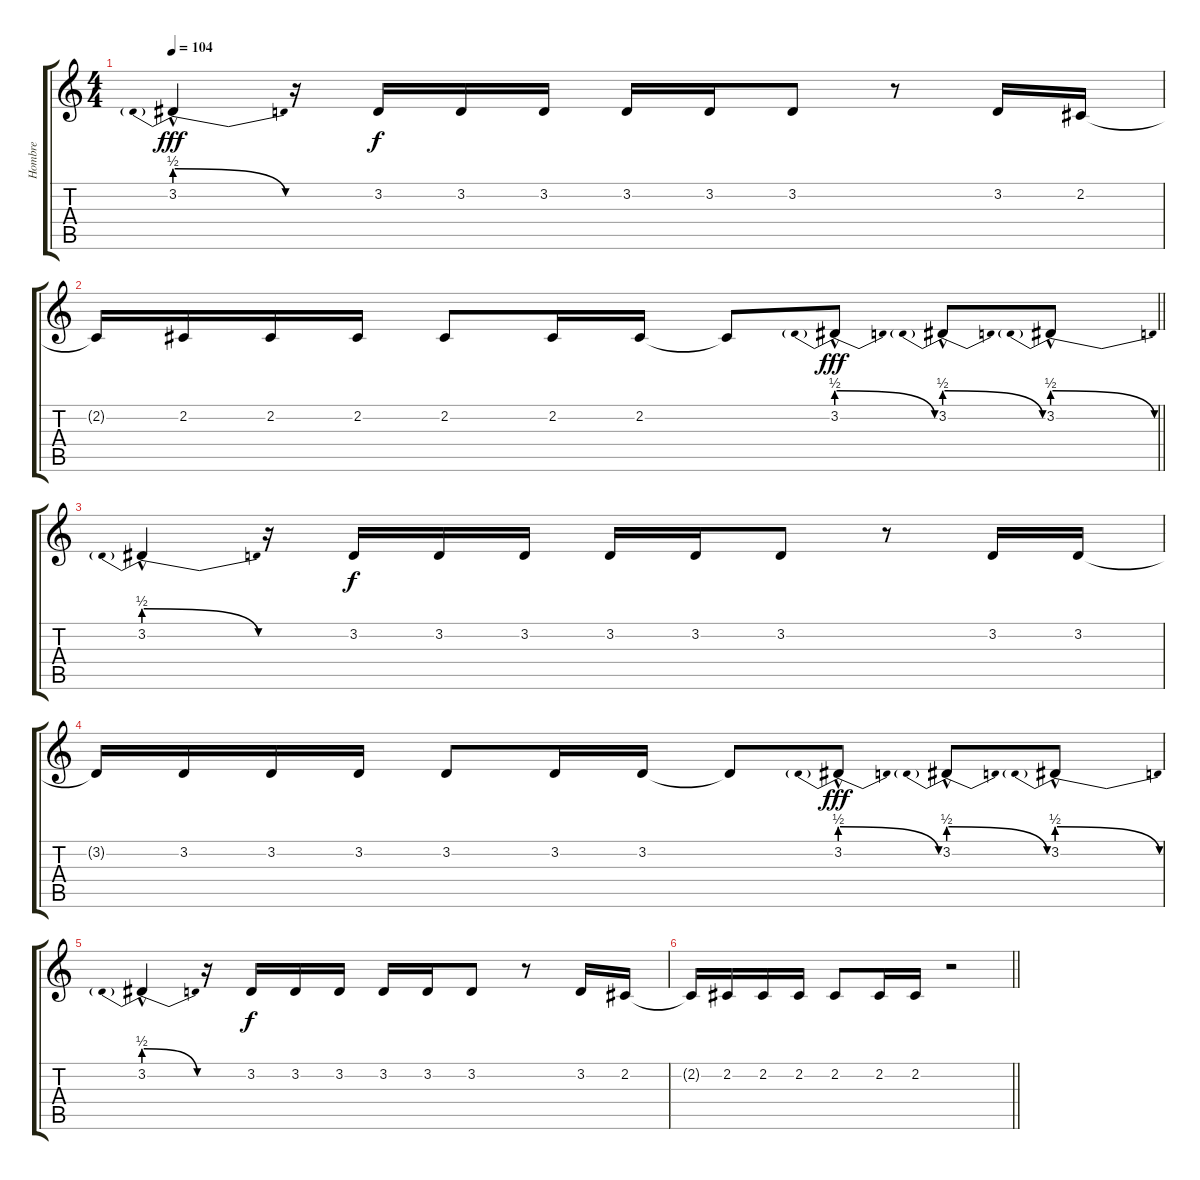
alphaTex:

\track ("Hombre" "Hombre") {instrument lead1square}
\staff {score tabs}
\tuning (E4 B3 G3 D3 A2 E2) {hide}
\ts (4 4)
\tempo 104
\clef g2
\ks c
3.2{be (prebendrelease 0 2 60 0) hac}.4{dy fff} r.16 3.2.16{dy f} 3.2.16 3.2.16 3.2.16 3.2.16 3.2.8 r.8 3.2.16 2.2.16 |
\barLineRight lightlight
2.2{t}.16 2.2.16 2.2.16 2.2.16 2.2.8 2.2.16 2.2.16 2.2{t}.8 3.2{be (prebendrelease 0 2 60 0) hac}.8{dy fff} 3.2{be (prebendrelease 0 2 60 0) hac}.8 3.2{be (prebendrelease 0 2 60 0) hac}.8 |
3.2{be (prebendrelease 0 2 60 0) hac}.4 r.16 3.2.16{dy f} 3.2.16 3.2.16 3.2.16 3.2.16 3.2.8 r.8 3.2.16 3.2.16 |
3.2{t}.16 3.2.16 3.2.16 3.2.16 3.2.8 3.2.16 3.2.16 3.2{t}.8 3.2{be (prebendrelease 0 2 60 0) hac}.8{dy fff} 3.2{be (prebendrelease 0 2 60 0) hac}.8 3.2{be (prebendrelease 0 2 60 0) hac}.8 |
3.2{be (prebendrelease 0 2 60 0) hac}.4 r.16 3.2.16{dy f} 3.2.16 3.2.16 3.2.16 3.2.16 3.2.8 r.8 3.2.16 2.2.16 |
\barLineRight lightlight
2.2{t}.16 2.2.16 2.2.16 2.2.16 2.2.8 2.2.16 2.2.16 r.2
